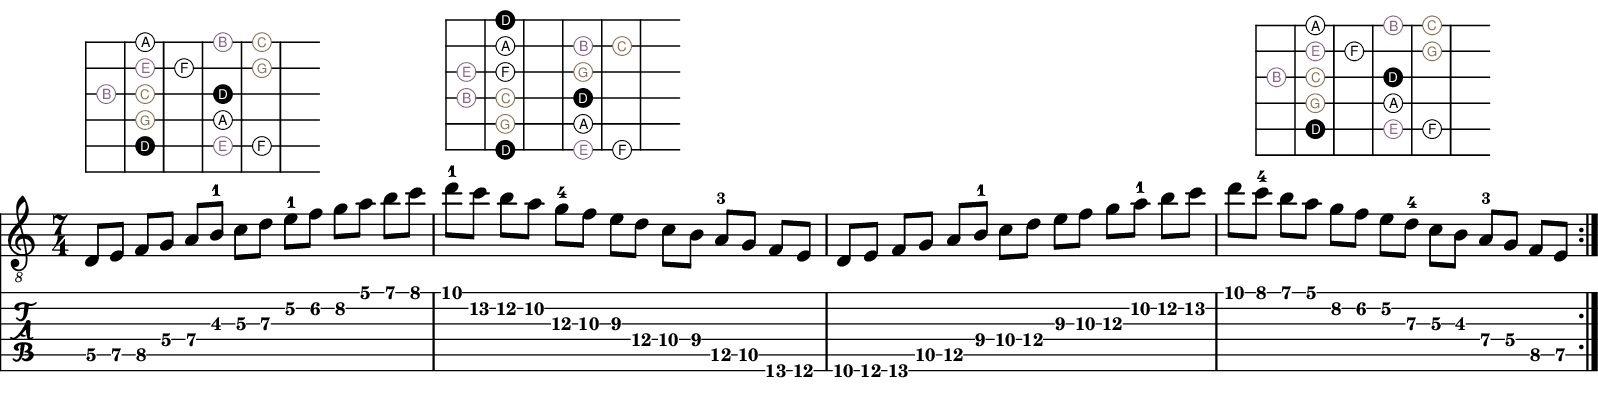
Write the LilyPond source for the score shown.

\version "2.22.0"

\include "../titling.ily"
\paper {
  page-breaking = #ly:one-line-auto-height-breaking
}

dorian-position-five = \markup {
  \fret-diagram-verbose #`(
    (place-fret 5 12 "D" ,@fret-diagram-root-format)
    (place-fret 5 14 "E" ,@fret-diagram-other-format)
    (place-fret 5 15 "F" ,@fret-diagram-triad-format)
    (place-fret 4 12 "G" ,@fret-diagram-pentatonic-format)
    (place-fret 4 14 "A" ,@fret-diagram-triad-format)
    (place-fret 3 11 "B" ,@fret-diagram-other-format)
    (place-fret 3 12 "C" ,@fret-diagram-pentatonic-format)
    (place-fret 3 14 "D" ,@fret-diagram-root-format)
    (place-fret 2 12 "E" ,@fret-diagram-other-format)
    (place-fret 2 13 "F" ,@fret-diagram-triad-format)
    (place-fret 2 15 "G" ,@fret-diagram-pentatonic-format)
    (place-fret 1 12 "A" ,@fret-diagram-triad-format)
    (place-fret 1 14 "B" ,@fret-diagram-other-format)
    (place-fret 1 15 "C" ,@fret-diagram-pentatonic-format))
}

fret-diagram-size = 2.5

music = {
  \time 7/4
  \set TabStaff.restrainOpenStrings = ##t
  \repeat volta 2 {
    \set TabStaff.minimumFret = #5

    d8^\markup { \combine
      \transparent \draw-line #'(0 . -8.5)
      \override #`(size . ,fret-diagram-size) \fret-diagram-container \dorian-position-five
    } e f g a \set TabStaff.minimumFret = #4 b-1 c

    d \set TabStaff.minimumFret = #5 e-1 f g a b c

    \set TabStaff.minimumFret = #10

    d-1^\markup { \combine
      \transparent \draw-line #'(0 . -6)
      \override #`(size . ,fret-diagram-size) \fret-diagram-container \fret-diagram-verbose #`(
        (place-fret 6 5 "D" ,@fret-diagram-root-format)
        (place-fret 6 7 "E" ,@fret-diagram-other-format)
        (place-fret 6 8 "F" ,@fret-diagram-triad-format)
        (place-fret 5 5 "G" ,@fret-diagram-pentatonic-format)
        (place-fret 5 7 "A" ,@fret-diagram-triad-format)
        (place-fret 4 4 "B" ,@fret-diagram-other-format)
        (place-fret 4 5 "C" ,@fret-diagram-pentatonic-format)
        (place-fret 4 7 "D" ,@fret-diagram-root-format)
        (place-fret 3 4 "E" ,@fret-diagram-other-format)
        (place-fret 3 5 "F" ,@fret-diagram-triad-format)
        (place-fret 3 7 "G" ,@fret-diagram-pentatonic-format)
        (place-fret 2 5 "A" ,@fret-diagram-triad-format)
        (place-fret 2 7 "B" ,@fret-diagram-other-format)
        (place-fret 2 8 "C" ,@fret-diagram-pentatonic-format)
        (place-fret 1 5 "D" ,@fret-diagram-root-format))
    } c b a \set TabStaff.minimumFret = #9 g-4 f e

    d c b \set TabStaff.minimumFret = #10 a-3 g f e

    d e f g a \set TabStaff.minimumFret = #9 b-1 c

    d e f g \set TabStaff.minimumFret = #10 a-1 b c

    d \set TabStaff.minimumFret = #5 c-4^\markup { \combine
      \transparent \draw-line #'(0 . -6)
      \override #`(size . ,fret-diagram-size) \fret-diagram-container \dorian-position-five
    } b a g f e

    \set TabStaff.minimumFret = #4
    d-4 c b \set TabStaff.minimumFret = #5 a-3 g f e
  }
}

\score {
  <<
    \new Staff \relative {
      \clef "treble_8"
      \music
    }
    \new TabStaff \relative {
      \music
    }
  >>
}
